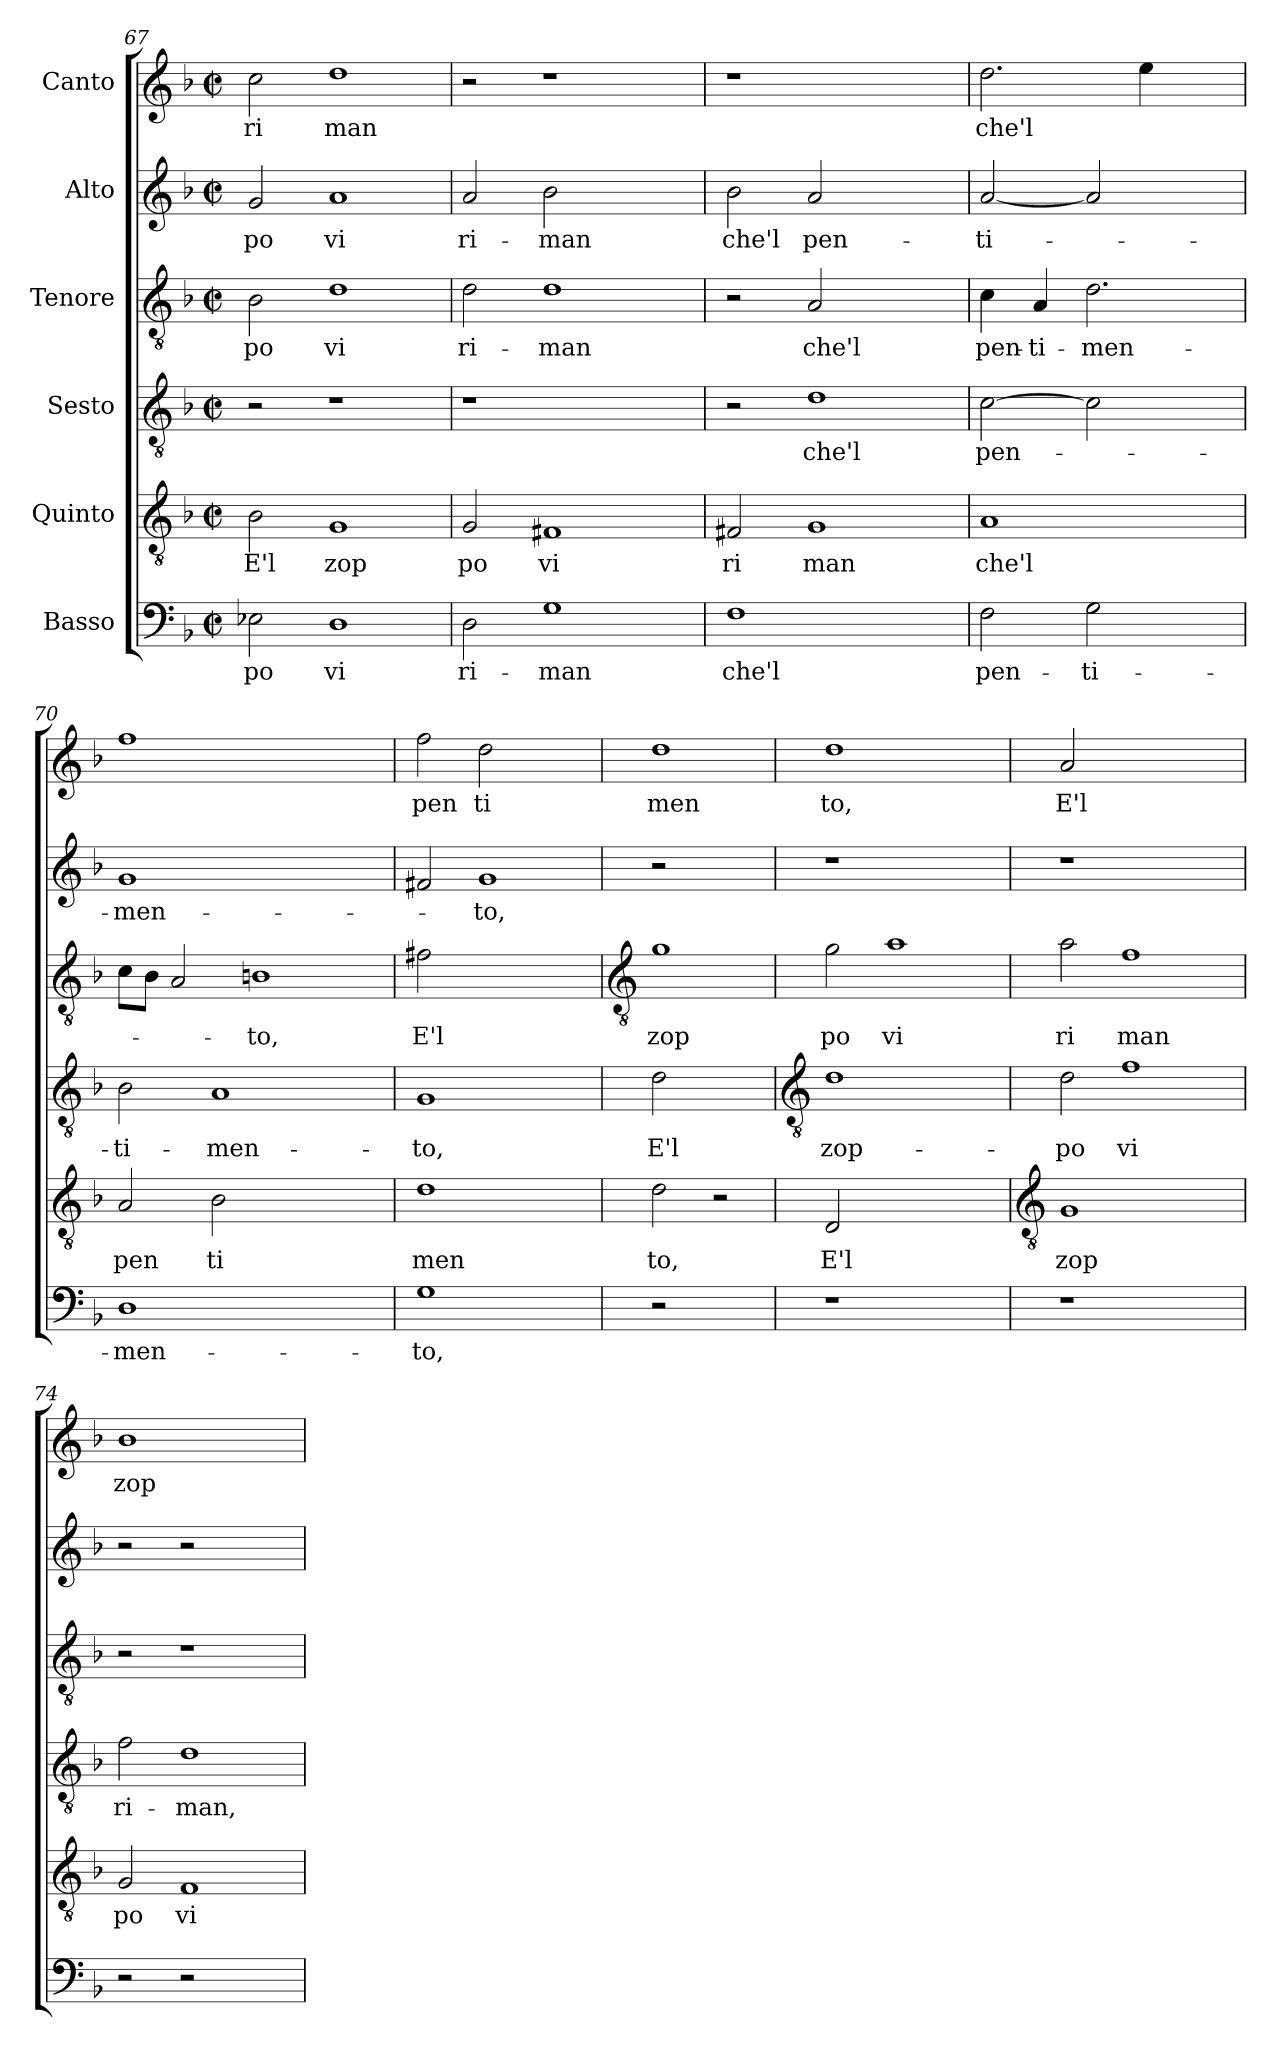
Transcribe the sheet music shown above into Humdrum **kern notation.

**kern	**text	**kern	**text	**kern	**text	**kern	**text	**kern	**text	**kern	**text
*part6	*part6	*part5	*part5	*part4	*part4	*part3	*part3	*part2	*part2	*part1	*part1
*staff6	*staff6	*staff5	*staff5	*staff4	*staff4	*staff3	*staff3	*staff2	*staff2	*staff1	*staff1
*I"Basso	*	*I"Quinto	*	*I"Sesto	*	*I"Tenore	*	*I"Alto	*	*I"Canto	*
*clefF4	*	*clefGv2	*	*clefGv2	*	*clefGv2	*	*clefG2	*	*clefG2	*
*k[b-]	*	*k[b-]	*	*k[b-]	*	*k[b-]	*	*k[b-]	*	*k[b-]	*
*F:	*	*F:	*	*F:	*	*F:	*	*F:	*	*F:	*
*M2/2	*	*M2/2	*	*M2/2	*	*M2/2	*	*M2/2	*	*M2/2	*
*met(c|)	*	*met(c|)	*	*met(c|)	*	*met(c|)	*	*met(c|)	*	*met(c|)	*
=67	=67	=67	=67	=67	=67	=67	=67	=67	=67	=67	=67
!	!LO:LY:b	!	!LO:LY:b	!	!	!	!LO:LY:b	!	!LO:LY:b	!	!LO:LY:b
2E-X\	-po	2B-\	E'l	2r	.	2B-\	-po	2g/	-po	2cc\	ri
!	!LO:LY:b	!	!LO:LY:b	!	!	!	!LO:LY:b	!	!LO:LY:b	!	!LO:LY:b
1D	vi	1G	zop	1r	.	1d	vi	1a	vi	1dd	man
=68A	=68A	=68A	=68A	=68A	=68A	=68A	=68A	=68A	=68A	=68A	=68A
!	!LO:LY:b	!	!LO:LY:b	!	!	!	!LO:LY:b	!	!LO:LY:b	!	!
2D\	ri-	2G/	po	1r	.	2d\	ri-	2a/	ri-	2r	.
!	!LO:LY:b	!	!LO:LY:b	!	!	!	!LO:LY:b	!	!LO:LY:b	!	!
1G	-man	1F#X	vi	.	.	1d	-man	2b-\	-man	1r	.
.	.	.	.	2ryy	.	.	.	2ryy	.	.	.
=69A	=69A	=69A	=69A	=69A	=69A	=69A	=69A	=69A	=69A	=69A	=69A
!	!LO:LY:b	!	!LO:LY:b	!	!	!	!	!	!LO:LY:b	!	!
1F	che'l	2F#X/	ri	2r	.	2r	.	2b-\	che'l	1r	.
!	!	!	!LO:LY:b	!	!LO:LY:b	!	!LO:LY:b	!	!LO:LY:b	!	!
.	.	1G	man	1d	che'l	2A/	che'l	2a/	pen-	.	.
2ryy	.	.	.	.	.	2ryy	.	2ryy	.	2ryy	.
=69B	=69B	=69B	=69B	=69B	=69B	=69B	=69B	=69B	=69B	=69B	=69B
!	!LO:LY:b	!	!LO:LY:b	!	!LO:LY:b	!	!LO:LY:b	!	!LO:LY:b	!	!LO:LY:b
2F\	pen-	1A	che'l	[2c\	pen-	4c\	pen-	[2a/	-ti-	2.dd\	che'l
!	!	!	!	!	!	!	!LO:LY:b	!	!	!	!
.	.	.	.	.	.	4A/	-ti-	.	.	.	.
!	!LO:LY:b	!	!	!	!	!	!LO:LY:b	!	!	!	!
2G\	-ti-	.	.	2c\]	.	2.d\	-men-	2a/]	.	.	.
.	.	.	.	.	.	.	.	.	.	4ee\	.
4ryy	.	4ryy	.	4ryy	.	.	.	4ryy	.	4ryy	.
=70A	=70A	=70A	=70A	=70A	=70A	=70A	=70A	=70A	=70A	=70A	=70A
!	!LO:LY:b	!	!LO:LY:b	!	!LO:LY:b	!	!	!	!LO:LY:b	!	!
1D	-men-	2A/	pen	2B-\	-ti-	8c\L	.	1g	-men-	1ff	.
.	.	.	.	.	.	8B-\J	.	.	.	.	.
.	.	.	.	.	.	2A/	.	.	.	.	.
!	!	!	!LO:LY:b	!	!LO:LY:b	!	!	!	!	!	!
.	.	2B-\	ti	1A	-men-	.	.	.	.	.	.
!	!	!	!	!	!	!	!LO:LY:b	!	!	!	!
.	.	.	.	.	.	1Bn	-to,	.	.	.	.
2.ryy	.	2.ryy	.	.	.	.	.	2.ryy	.	2.ryy	.
.	.	.	.	4ryy	.	.	.	.	.	.	.
=71A	=71A	=71A	=71A	=71A	=71A	=71A	=71A	=71A	=71A	=71A	=71A
!	!LO:LY:b	!	!LO:LY:b	!	!LO:LY:b	!	!LO:LY:b	!	!	!	!LO:LY:b
1G	-to,	1d	men	1G	-to,	2f#X\	E'l	2f#X/	.	2ff\	pen
!	!	!	!	!	!	!	!	!	!LO:LY:b	!	!LO:LY:b
.	.	.	.	.	.	1ryy	.	1g	-to,	2dd\	ti
2ryy	.	2ryy	.	2ryy	.	.	.	.	.	2ryy	.
!!LO:LB:g=z
=72A	=72A	=72A	=72A	=72A	=72A	=72A	=72A	=72A	=72A	=72A	=72A
*	*	*	*	*	*	*clefGv2	*	*	*	*	*
!	!	!	!LO:LY:b	!	!LO:LY:b	!	!LO:LY:b	!	!	!	!LO:LY:b
2r	.	2d\	to,	2d\	E'l	1g	zop	2r	.	1dd	men
2ryy	.	2r	.	2ryy	.	.	.	2ryy	.	.	.
!!LO:LB:g=z
=72B	=72B	=72B	=72B	=72B	=72B	=72B	=72B	=72B	=72B	=72B	=72B
*	*	*	*	*clefGv2	*	*	*	*	*	*	*
!	!	!	!LO:LY:b	!	!LO:LY:b	!	!LO:LY:b	!	!	!	!LO:LY:b
1r	.	2D/	E'l	1d	zop-	2g\	po	1r	.	1dd	to,
!	!	!	!	!	!	!	!LO:LY:b	!	!	!	!
.	.	1ryy	.	.	.	1a	vi	.	.	.	.
2ryy	.	.	.	2ryy	.	.	.	2ryy	.	2ryy	.
!!LO:LB:g=z
=73A	=73A	=73A	=73A	=73A	=73A	=73A	=73A	=73A	=73A	=73A	=73A
*	*	*clefGv2	*	*	*	*	*	*	*	*	*
!	!	!	!LO:LY:b	!	!LO:LY:b	!	!LO:LY:b	!	!	!	!LO:LY:b
1r	.	1G	zop	2d\	-po	2a\	ri	1r	.	2a/	E'l
!	!	!	!	!	!LO:LY:b	!	!LO:LY:b	!	!	!	!
.	.	.	.	1f	vi	1f	man	.	.	1ryy	.
2ryy	.	2ryy	.	.	.	.	.	2ryy	.	.	.
!!LO:LB:g=z
=74	=74	=74	=74	=74	=74	=74	=74	=74	=74	=74	=74
!	!	!	!LO:LY:b	!	!LO:LY:b	!	!	!	!	!	!LO:LY:b
2r	.	2G/	po	2f\	ri-	2r	.	2r	.	1b-	zop
!	!	!	!LO:LY:b	!	!LO:LY:b	!	!	!	!	!	!
2r	.	1F	vi	1d	-man,	1r	.	2r	.	.	.
2ryy	.	.	.	.	.	.	.	2ryy	.	2ryy	.
=	=	=	=	=	=	=	=	=	=	=	=
*-	*-	*-	*-	*-	*-	*-	*-	*-	*-	*-	*-
